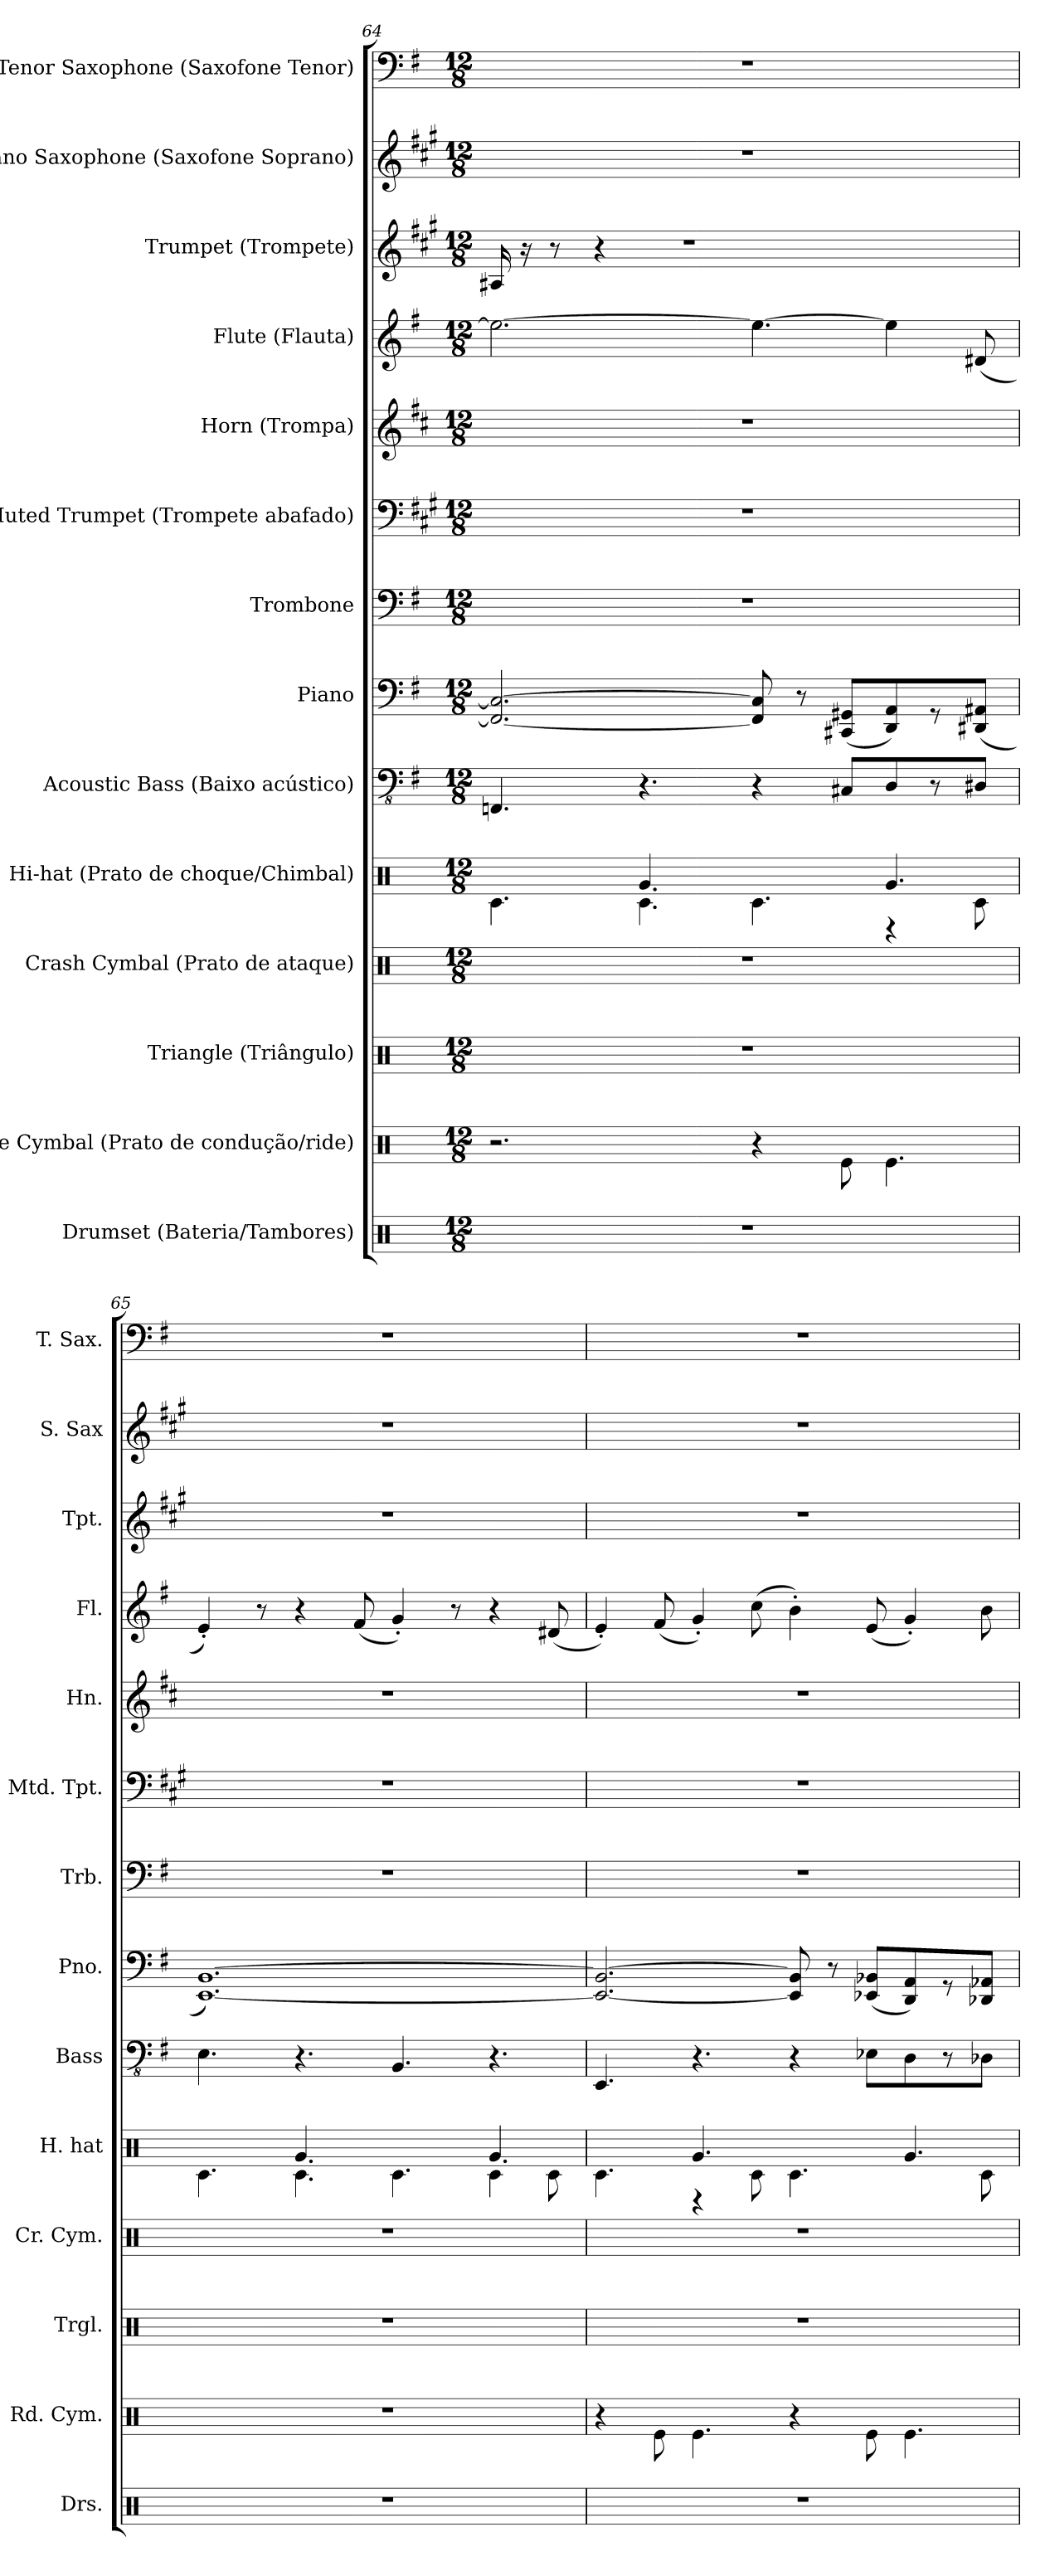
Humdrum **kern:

**kern	**kern	**kern	**kern	**kern	**kern	**kern	**kern	**kern	**kern	**kern	**kern	**kern	**kern
*part14	*part13	*part12	*part11	*part10	*part9	*part8	*part7	*part6	*part5	*part4	*part3	*part2	*part1
*staff14	*staff13	*staff12	*staff11	*staff10	*staff9	*staff8	*staff7	*staff6	*staff5	*staff4	*staff3	*staff2	*staff1
*I"Drumset (Bateria/Tambores)	*I"Ride Cymbal (Prato de condução/ride)	*I"Triangle (Triângulo)	*I"Crash Cymbal (Prato de ataque)	*I"Hi-hat (Prato de choque/Chimbal)	*I"Acoustic Bass (Baixo acústico)	*I"Piano	*I"Trombone	*I"Muted Trumpet (Trompete abafado)	*I"Horn (Trompa)	*I"Flute (Flauta)	*I"Trumpet (Trompete)	*I"Soprano Saxophone (Saxofone Soprano)	*I"Tenor Saxophone (Saxofone Tenor)
*I'Drs.	*I'Rd. Cym.	*I'Trgl.	*I'Cr. Cym.	*I'H. hat	*I'Bass	*I'Pno.	*I'Trb.	*I'Mtd. Tpt.	*I'Hn.	*I'Fl.	*I'Tpt.	*I'S. Sax	*I'T. Sax.
*clefX	*clefX	*clefX	*clefX	*clefX	*clefFv4	*clefF4	*clefF4	*clefF4	*clefG2	*clefG2	*clefG2	*clefG2	*clefF4
*	*	*	*	*	*	*	*	*ITrd1c2	*ITrd4c7	*	*ITrd1c2	*ITrd1c2	*ITrd8c14
*k[]	*k[]	*k[]	*k[]	*k[]	*k[f#]	*k[f#]	*k[f#]	*k[f#]	*k[f#]	*k[f#]	*k[f#]	*k[f#]	*k[f#]
*M12/8	*M12/8	*M12/8	*M12/8	*M12/8	*M12/8	*M12/8	*M12/8	*M12/8	*M12/8	*M12/8	*M12/8	*M12/8	*M12/8
=64	=64	=64	=64	=64	=64	=64	=64	=64	=64	=64	=64	=64	=64
*	*	*	*	*^	*	*	*	*	*	*	*	*	*
1.r	2.r	1.r	1.r	4.Rc\	4.ryy	4.FFFn/	2.FF/_ 2.C/_	1.r	1.r	1.r	2.ee-\_	16G#X/	1.r	1.r
.	.	.	.	.	.	.	.	.	.	.	.	16r	.	.
.	.	.	.	.	.	.	.	.	.	.	.	8r	.	.
.	.	.	.	.	.	.	.	.	.	.	.	4r	.	.
.	.	.	.	4.Rc\	4.Rg/	4.r	.	.	.	.	.	.	.	.
.	.	.	.	.	.	.	.	.	.	.	.	1r	.	.
.	4r	.	.	4.Rc\	4.ryy	4r	8FF/] 8C/]	.	.	.	4.ee-\_	.	.	.
.	.	.	.	.	.	.	8r	.	.	.	.	.	.	.
.	8Re\	.	.	.	.	8CC#X/L	(8CC#X/ 8GG#X/L	.	.	.	.	.	.	.
.	4.Re\	.	.	4rD	4.Rg/	8DD/	8DD/ 8AA/)	.	.	.	4ee-\]	.	.	.
.	.	.	.	.	.	8r	8r	.	.	.	.	.	.	.
.	.	.	.	8Rc\	.	8DD#X/J	(8DD#X/ 8AA#X/J	.	.	.	(8d#X/	.	.	.
=65	=65	=65	=65	=65	=65	=65	=65	=65	=65	=65	=65	=65	=65	=65
1.r	1.r	1.r	1.r	4.Rc\	4.ryy	4.EE\	[1.EE [1.BB)	1.r	1.r	1.r	4e'/)	1.r	1.r	1.r
.	.	.	.	.	.	.	.	.	.	.	8r	.	.	.
.	.	.	.	4.Rc\	4.Rg/	4.r	.	.	.	.	4r	.	.	.
.	.	.	.	.	.	.	.	.	.	.	(8f#/	.	.	.
.	.	.	.	4.Rc\	4.ryy	4.BBB/	.	.	.	.	4g'/)	.	.	.
.	.	.	.	.	.	.	.	.	.	.	8r	.	.	.
.	.	.	.	4Rc\	4.Rg/	4.r	.	.	.	.	4r	.	.	.
.	.	.	.	8Rc\	.	.	.	.	.	.	(8d#X/	.	.	.
!!LO:PB:g=z
=66	=66	=66	=66	=66	=66	=66	=66	=66	=66	=66	=66	=66	=66	=66
1.r	4r	1.r	1.r	4.Rc\	4.ryy	4.EEE/	2.EE/_ 2.BB/_	1.r	1.r	1.r	4e'/)	1.r	1.r	1.r
.	8Re\	.	.	.	.	.	.	.	.	.	(8f#/	.	.	.
.	4.Re\	.	.	4rD	4.Rg/	4.r	.	.	.	.	4g'/)	.	.	.
.	.	.	.	8Rc\	.	.	.	.	.	.	(8cc\	.	.	.
.	4r	.	.	4.Rc\	4.ryy	4r	8EE/] 8BB/]	.	.	.	4b'\)	.	.	.
.	.	.	.	.	.	.	8r	.	.	.	.	.	.	.
.	8Re\	.	.	.	.	8EE-X\L	(8EE-X/ 8BB-X/L	.	.	.	(8e/	.	.	.
.	4.Re\	.	.	4rDyy	4.Rg/	8DD\	8DD/ 8AA/)	.	.	.	4g'/)	.	.	.
.	.	.	.	.	.	8r	8r	.	.	.	.	.	.	.
.	.	.	.	8Rc\	.	8DD-X\J	8DD-X/ 8AA-X/J	.	.	.	8b\	.	.	.
*	*	*	*	*v	*v	*	*	*	*	*	*	*	*	*
=	=	=	=	=	=	=	=	=	=	=	=	=	=
*-	*-	*-	*-	*-	*-	*-	*-	*-	*-	*-	*-	*-	*-
